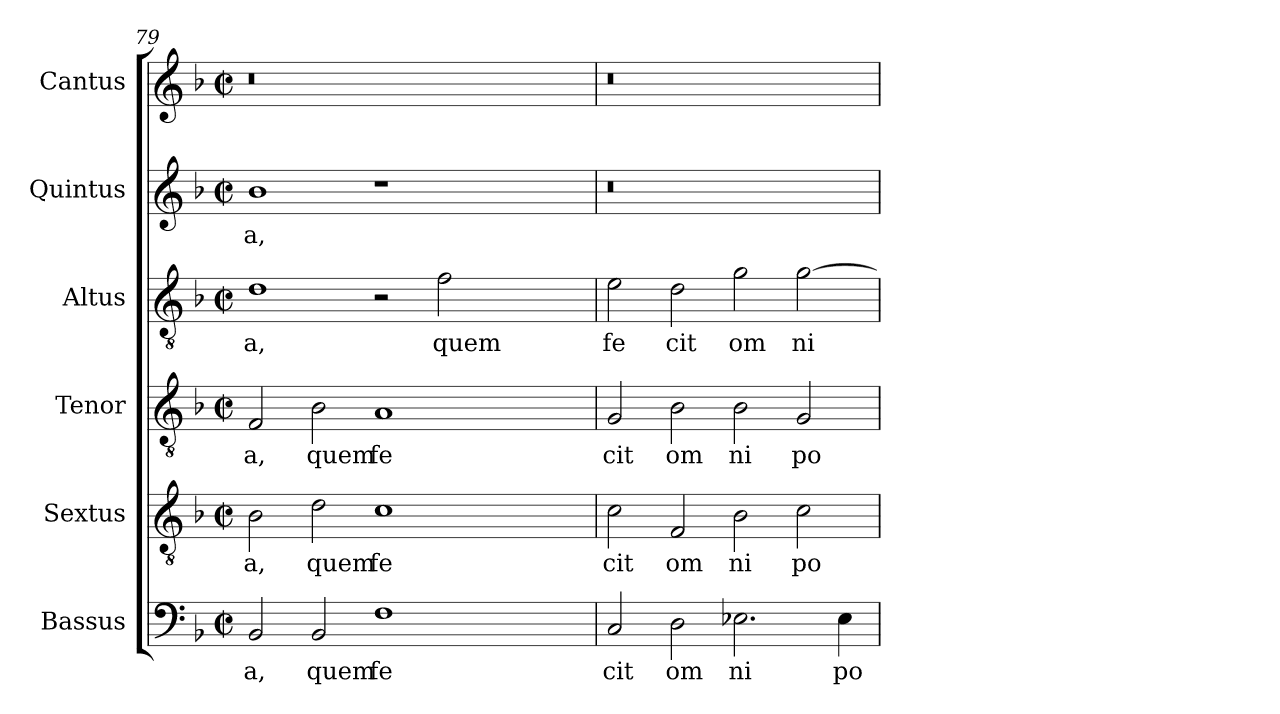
**kern	**text	**kern	**text	**kern	**text	**kern	**text	**kern	**text	**kern
*part6	*part6	*part5	*part5	*part4	*part4	*part3	*part3	*part2	*part2	*part1
*staff6	*staff6	*staff5	*staff5	*staff4	*staff4	*staff3	*staff3	*staff2	*staff2	*staff1
*I"Bassus	*	*I"Sextus	*	*I"Tenor	*	*I"Altus	*	*I"Quintus	*	*I"Cantus
*clefF4	*	*clefGv2	*	*clefGv2	*	*clefGv2	*	*clefG2	*	*clefG2
*k[b-]	*	*k[b-]	*	*k[b-]	*	*k[b-]	*	*k[b-]	*	*k[b-]
*F:	*	*F:	*	*F:	*	*F:	*	*F:	*	*F:
*M2/2	*	*M2/2	*	*M2/2	*	*M2/2	*	*M2/2	*	*M2/2
*met(c|)	*	*met(c|)	*	*met(c|)	*	*met(c|)	*	*met(c|)	*	*met(c|)
=79	=79	=79	=79	=79	=79	=79	=79	=79	=79	=79
!	!LO:LY:b:cj	!	!LO:LY:b:cj	!	!LO:LY:b:cj	!	!LO:LY:b:cj	!	!LO:LY:b:cj	!
2BB-/	a,	2B-\	a,	2F/	a,	1d	a,	1b-	a,	0r
!	!LO:LY:b:cj	!	!LO:LY:b:cj	!	!LO:LY:b:cj	!	!	!	!	!
2BB-/	quem	2d\	quem	2B-\	quem	.	.	.	.	.
!	!LO:LY:b:cj	!	!LO:LY:b:cj	!	!LO:LY:b:cj	!	!	!LO:N:vis=1	!	!
1F	fe	1c	fe	1A	fe	2r	.	0r	.	.
!	!	!	!	!	!	!	!LO:LY:b:cj	!	!	!
.	.	.	.	.	.	2f\	quem	.	.	.
1ryy	.	1ryy	.	1ryy	.	1ryy	.	.	.	1ryy
!!LO:LB:g=z
=80	=80	=80	=80	=80	=80	=80	=80	=80	=80	=80
!	!LO:LY:b:cj	!	!LO:LY:b:cj	!	!LO:LY:b:cj	!	!LO:LY:b:cj	!	!	!
2C/	cit	2c\	cit	2G/	cit	2e\	fe	0r	.	0r
!	!LO:LY:b:cj	!	!LO:LY:b:cj	!	!LO:LY:b:cj	!	!LO:LY:b:cj	!	!	!
2D\	om	2F/	om	2B-\	om	2d\	cit	.	.	.
!	!LO:LY:b:cj	!	!LO:LY:b:cj	!	!LO:LY:b:cj	!	!LO:LY:b:cj	!	!	!
2.E-X\	ni	2B-\	ni	2B-\	ni	2g\	om	.	.	.
!	!	!	!LO:LY:b:cj	!	!LO:LY:b:cj	!	!LO:LY:b:cj	!	!	!
.	.	2c\	po	2G/	po	[>2g\	ni	.	.	.
!	!LO:LY:b:cj	!	!	!	!	!	!	!	!	!
4E-\	po	.	.	.	.	.	.	.	.	.
=	=	=	=	=	=	=	=	=	=	=
*-	*-	*-	*-	*-	*-	*-	*-	*-	*-	*-
